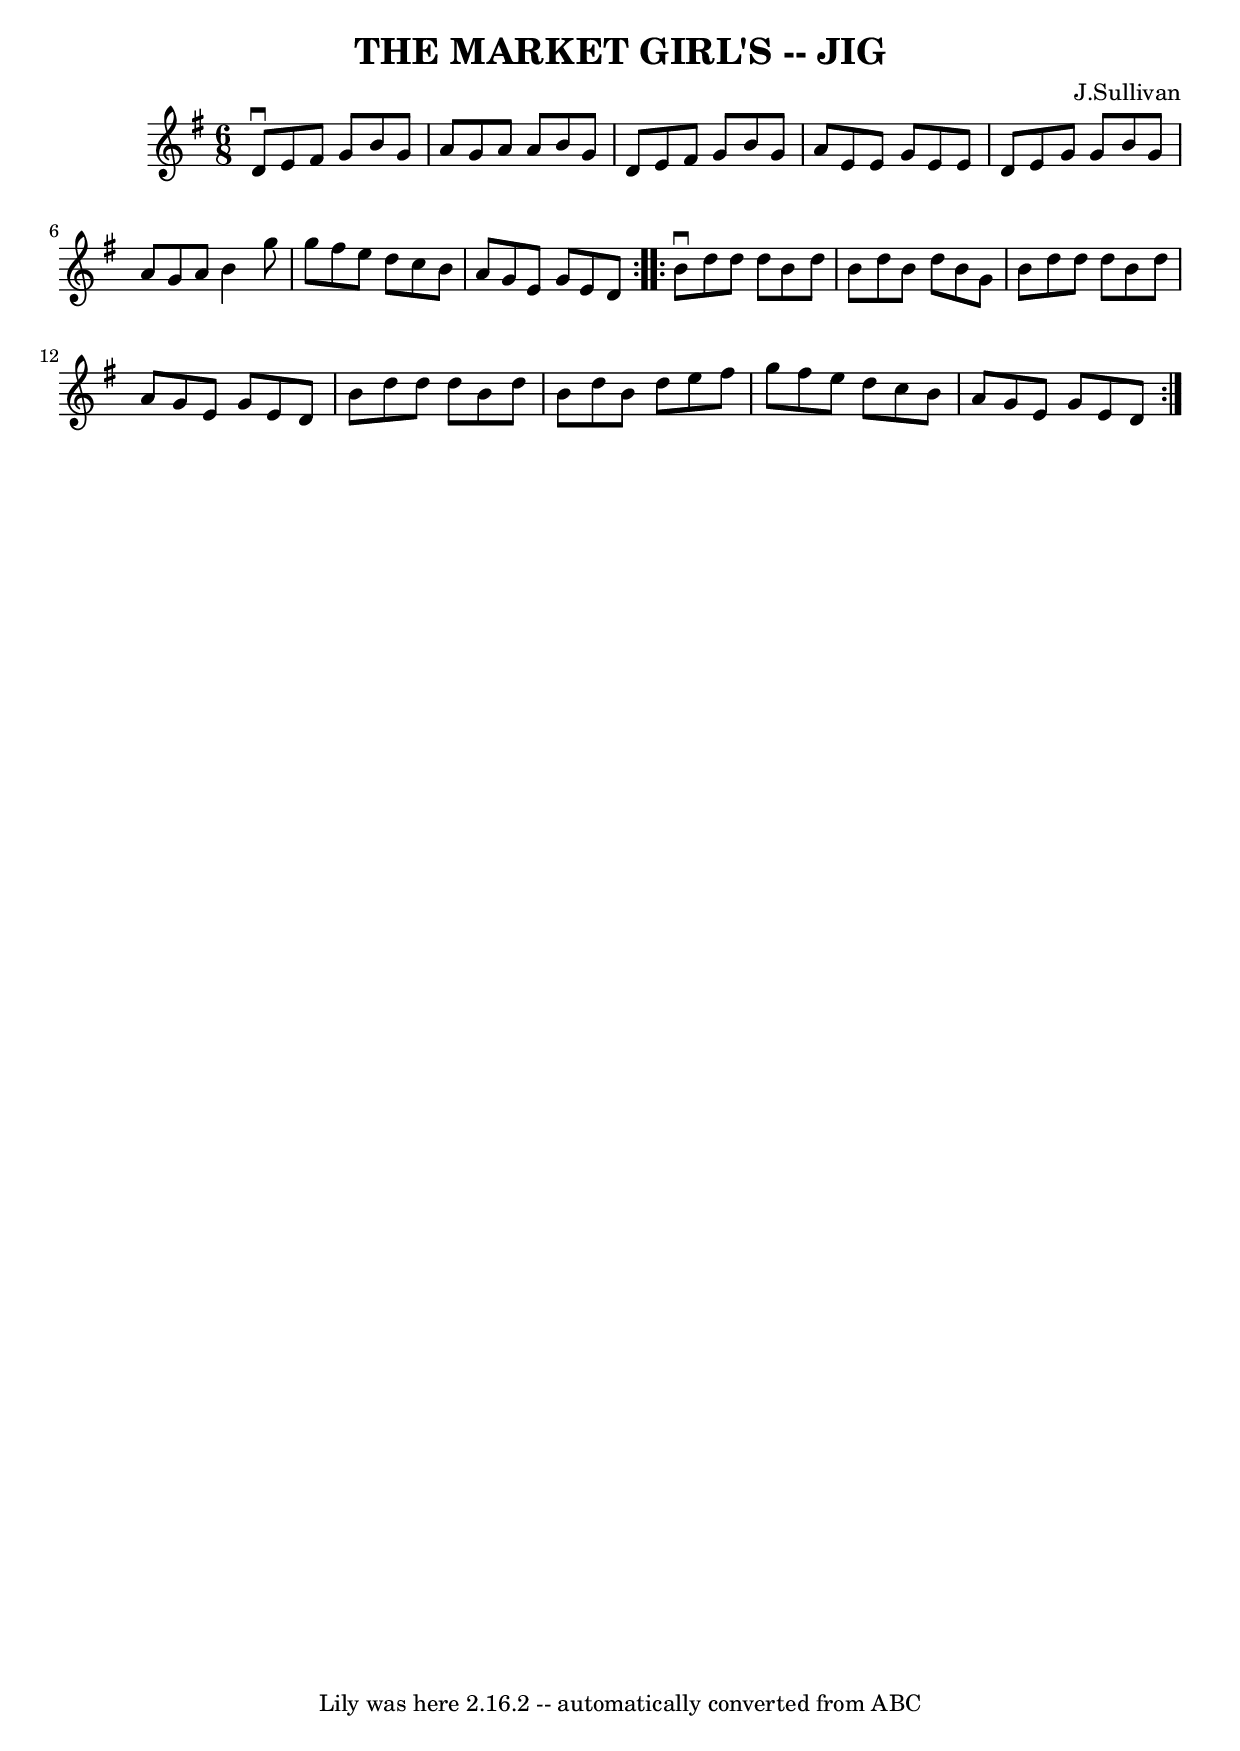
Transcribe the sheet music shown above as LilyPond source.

\version "2.7.40"
\include "Mammoth.ily"
\header {
	%% book = "Ryan's Mammoth Collection of Fiddle Tunes"
	composer = "J.Sullivan"
	crossRefNumber = "1"
	footnotes = ""
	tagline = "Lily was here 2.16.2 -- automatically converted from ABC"
	title = "THE MARKET GIRL'S -- JIG"
}
voicedefault =  {
\set Score.defaultBarType = "empty"

\repeat volta 2 {
\time 6/8 \key g \major d'8^\downbow e'8 fis'8 g'8 b'8 g'8    
|
 a'8 g'8 a'8 a'8 b'8 g'8    |
 d'8 e'8    
fis'8 g'8 b'8 g'8    |
 a'8 e'8 e'8 g'8 e'8 e'8 
       |
 d'8 e'8 g'8 g'8 b'8 g'8    |
 a'8    
g'8 a'8 b'4 g''8    |
 g''8 fis''8 e''8 d''8 c''8  
 b'8    |
 a'8 g'8 e'8 g'8 e'8 d'8    }     
\repeat volta 2 { b'8^\downbow d''8 d''8 d''8 b'8 d''8    
|
 b'8 d''8 b'8 d''8 b'8 g'8    |
 b'8 d''8   
 d''8 d''8 b'8 d''8    |
 a'8 g'8 e'8 g'8 e'8    
d'8        |
 b'8 d''8 d''8 d''8 b'8 d''8    |
   
b'8 d''8 b'8 d''8 e''8 fis''8    |
 g''8 fis''8    
e''8 d''8 c''8 b'8    |
 a'8 g'8 e'8 g'8 e'8    
d'8    }   
}

\score{
    <<

	\context Staff="default"
	{
	    \voicedefault 
	}

    >>
	\layout {
	}
	\midi {}
}
